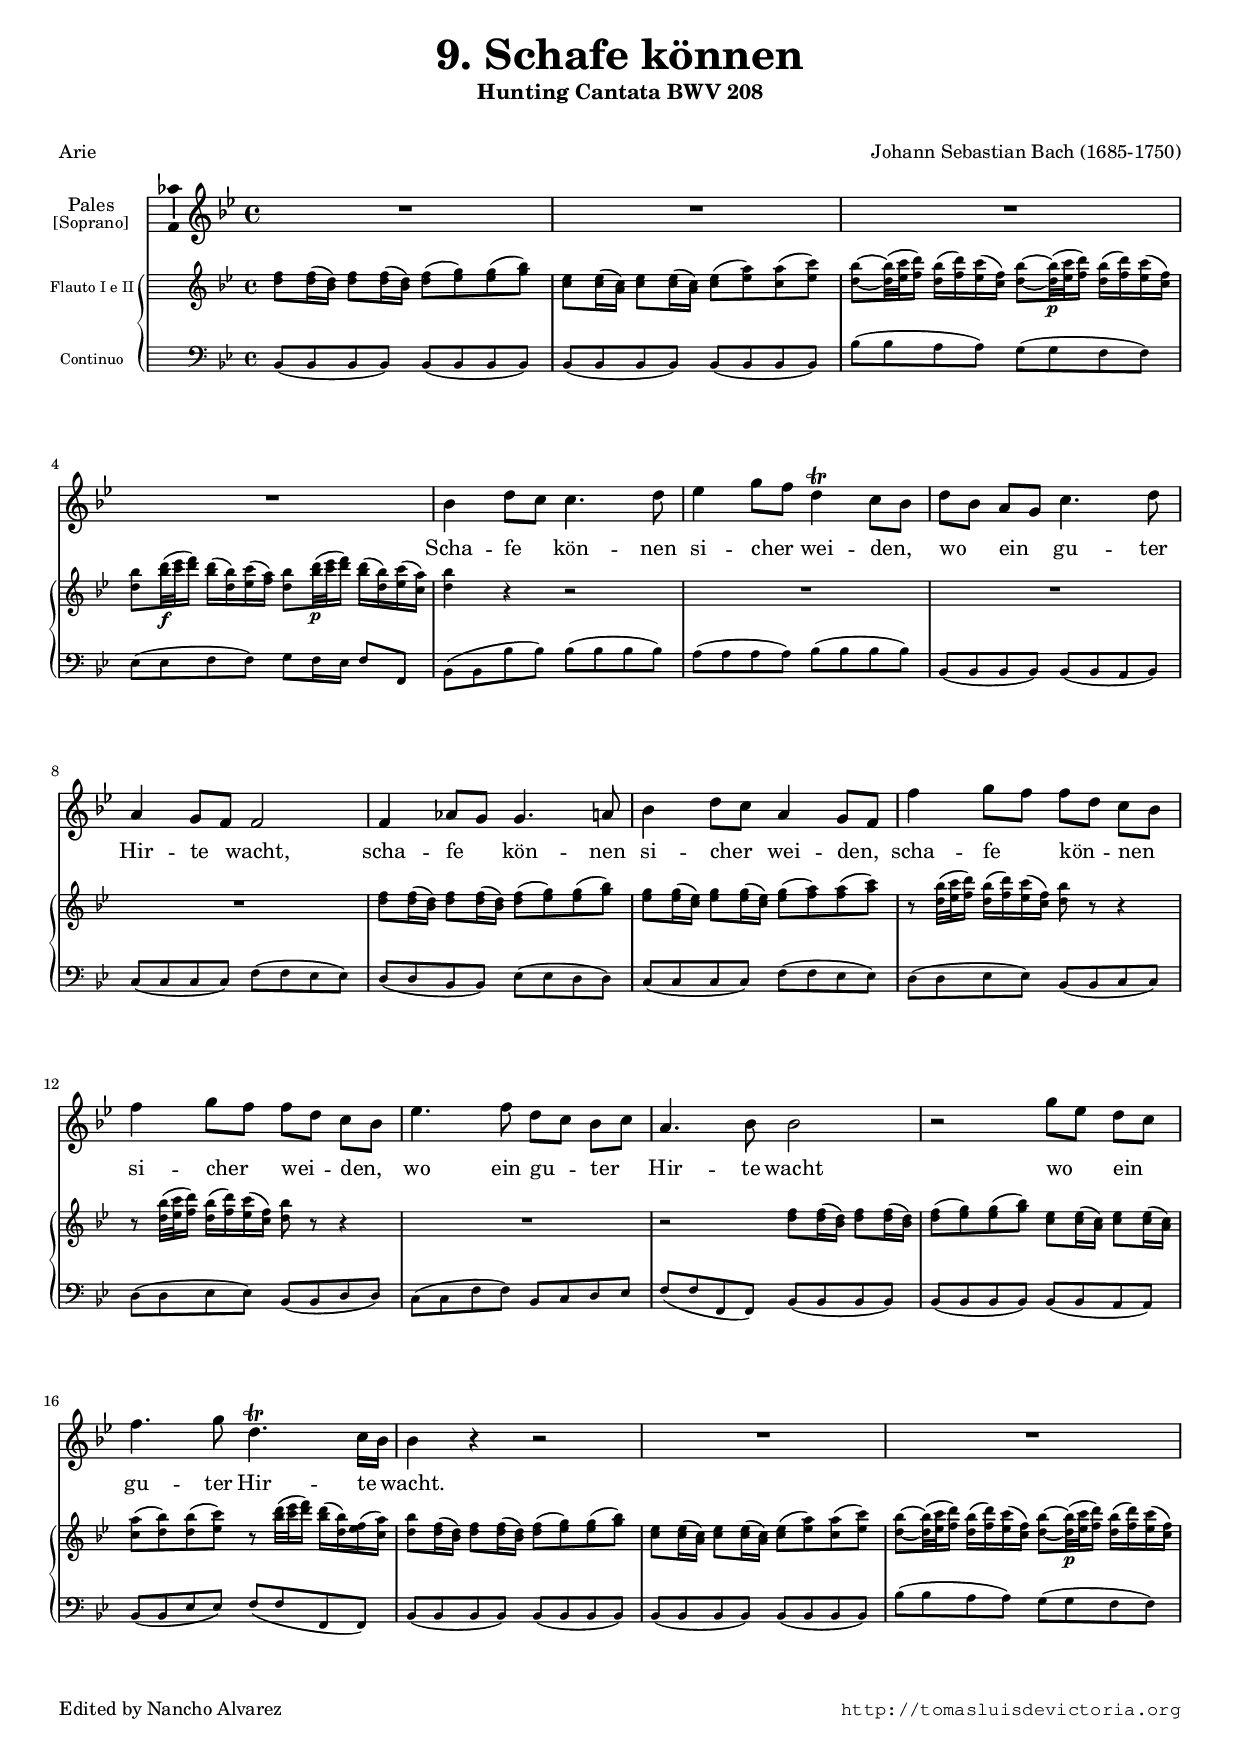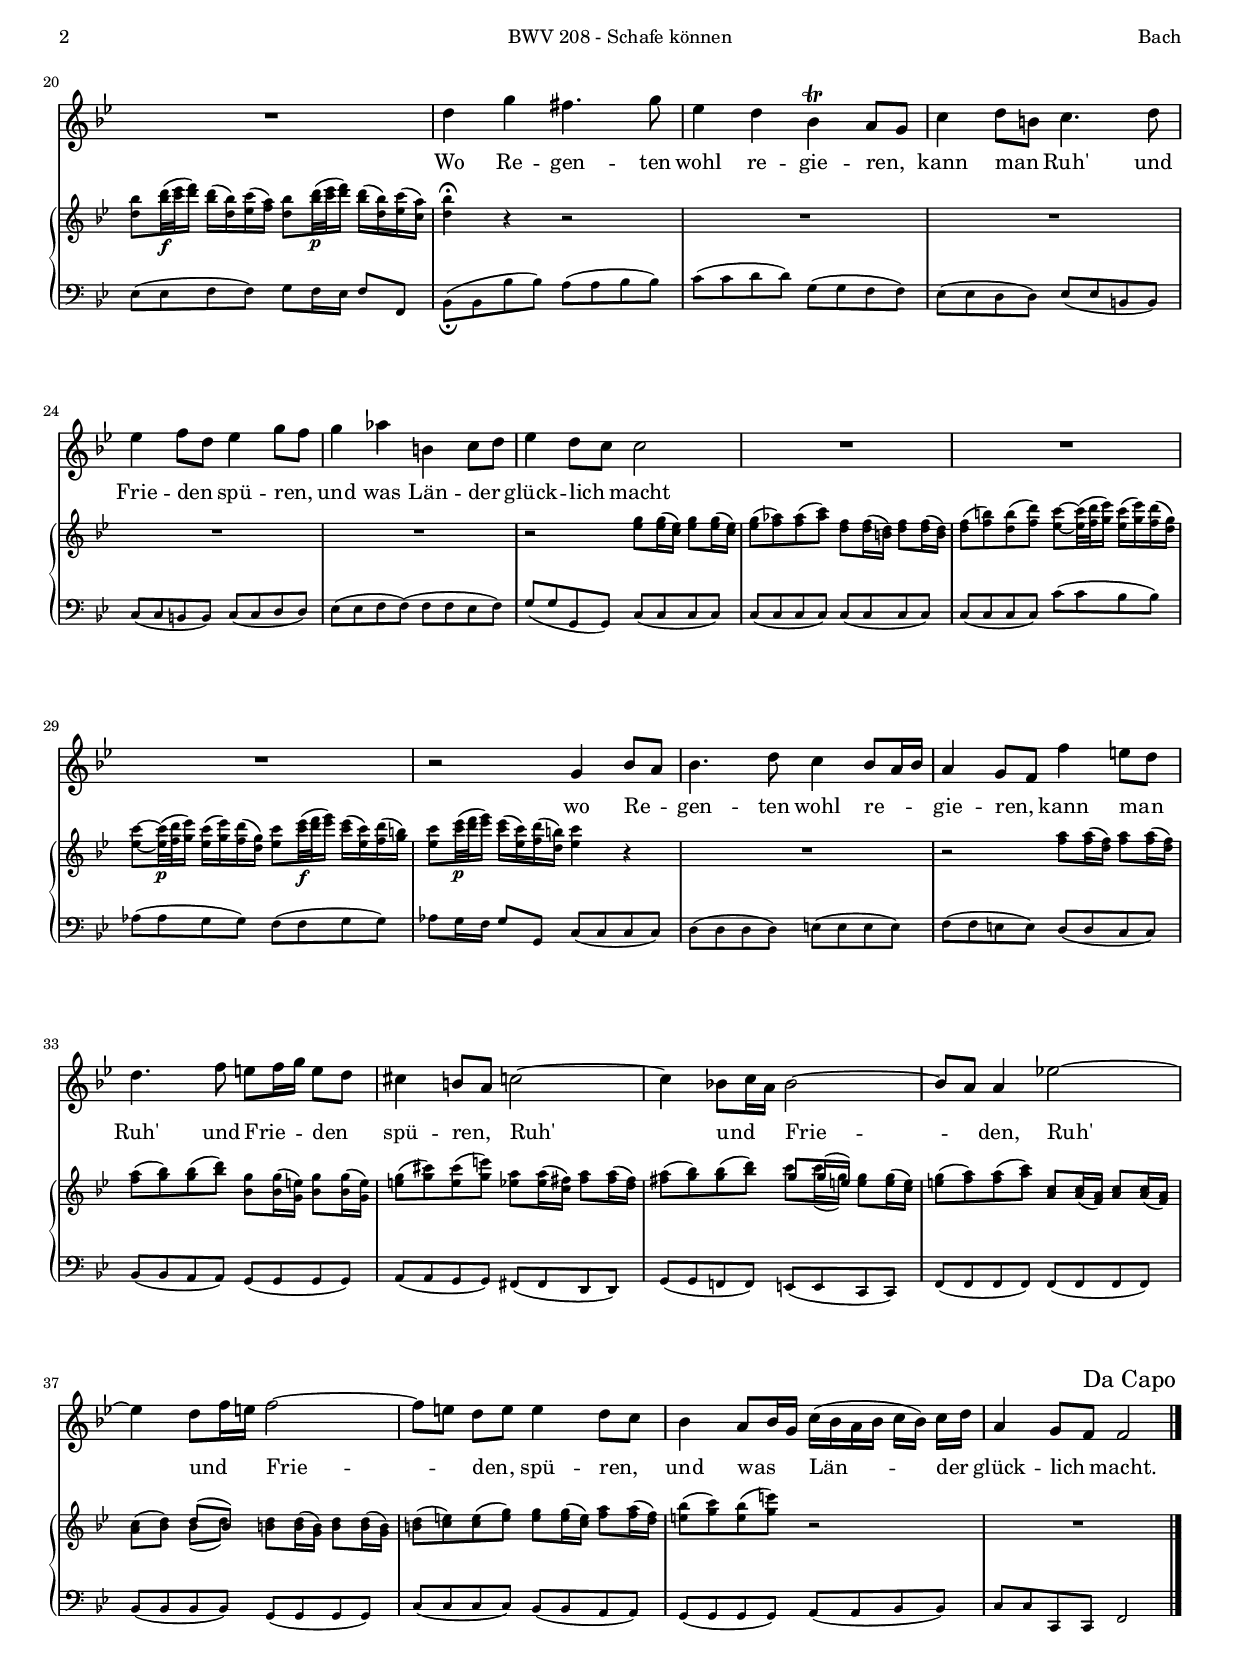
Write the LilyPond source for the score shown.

\version "2.18.0"

#(set-default-paper-size "a4")
#(set-global-staff-size 16.4)
#(ly:set-option 'point-and-click #f)
%mobile -s14.5 -i1.1 -m6

italicas=\override LyricText.font-shape = #'italic
rectas=\override LyricText.font-shape = #'upright
ss=\once \set suggestAccidentals = ##t
mtempo={\tempo 4 = 52}
pfermata=\markup{"(" \musicglyph #"scripts.ufermata" ")"}

htitle="BWV 208 - Schafe können"
hcomposer="Bach"

\header {
	title=\markup{\fontsize #3 "9. Schafe können"}
	subtitle="Hunting Cantata BWV 208"
        subsubtitle=\markup{\null \vspace #1 }
        composer="Johann Sebastian Bach (1685-1750)"
        pdfauthor=\composer
       %opus="(-)"
	poet=\markup{"Arie"}
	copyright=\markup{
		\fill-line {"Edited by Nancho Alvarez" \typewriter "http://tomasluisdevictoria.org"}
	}
%	tagline=""
}

global={
  \compressFullBarRests
  \key bes \major \time 4/4
  \skip 1*40 \bar "|."
  \override Score.RehearsalMark.self-alignment-X=#right
  \override Score.RehearsalMark.padding = #1.5
  \mark \markup{"Da Capo"}

}


soprano=\relative c''{
        \set autoBeaming=##f
        R1*4
        bes4 d8[ c] c4. d8
        ees4 g8[ f] d4^\trill c8[ bes]
        d[ bes] a[ g] c4. d8
        a4 g8[ f] f2
        f4 aes8[ g] g4. a8
        bes4 d8[ c] a4 g8[ f]
        f'4 g8[ f] f[ d] c[ bes]
        f'4 g8[ f] f[ d] c[ bes]
        ees4. f8 d8[ c] bes[ c]
        a4. bes8 bes2
        r2 g'8[ ees] d[ c]
        f4. g8 d4.^\trill c16[ bes]
        bes4 r r2
        R1*3
        d4 g fis4. g8
        ees4 d bes^\trill a8[ g]
        c4 d8[ b] c4. d8
        ees4 f8[ d] ees4 g8[ f]
        g4 aes b, c8[ d]
        ees4 d8[ c] c2
        R1*3
        r2 g4 bes8[ a]
        bes4. d8 c4 bes8[ a16 bes]
        a4 g8[ f] f'4 e8[ d]
        d4. f8 e8[ f16 g] e8[ d]
        cis4 b8[ a] c2 ~
        c4 bes!8[ c16 a] bes2 ~
        bes8[ a] a4 ees'!2 ~
        ees4 d8[ f16 e] f2 ~
        f8[ e] d[ e] e4 d8[ c]
        bes4 a8[ bes16 g] c16[( bes a bes] c[ bes]) c[ d]
        a4 g8[ f] f2
}

flautauno = \relative c'' {
  \set autoBeaming=##t
  f8 f16( d) f8 f16( d) f8( g) g( bes)
  ees,8 ees16( c) ees8 ees16( c) ees8( a) a( c)
  bes8 ~ bes32( c d16) bes( d) c( f,) bes8 ~ bes32(-\p c d16) bes( d) c( f,)
  bes8 d32(-\f ees f16) d16( bes) c( a) bes8 d32(-\p ees f16) d16( bes) c( a)
  bes4 r r2
  R1*3
  f8 f16( d) f8 f16( d) f8( g) g( bes)
  g8 g16( ees) g8 g16( ees) g8( a) a( c)
  r8 bes32( c d16) bes( d) c( f,) bes8 r r4
  r8 bes32( c d16) bes( d) c( f,) bes8 r r4
  R1
  r2 f8 f16( d) f8 f16( d)
  f8( g) g( bes) ees,8 ees16( c) ees8 ees16( c)
  a'8( bes) bes( c) r8 d32( ees f16) d16( bes) f( a)
  bes8 f16( d) f8 f16( d) f8( g) g( bes)
  ees,8 ees16( c) ees8 ees16( c) ees8( a) a( c)
  bes8 ~ bes32( c d16) bes( d) c( f,) bes8 ~ bes32(-\p c d16) bes( d) c( f,)
  bes8 d32-\f( ees f16) d( bes) c( a) bes8 d32-\p( ees f16) d( bes) c( a)
  bes4^\fermata r r2
  R1*4  
  r2 g8 g16( ees) g8 g16( ees)
  g8( aes) aes( c) f, f16( d) f8 f16( d)
  f8( b) b( d) c8 ~ c32( d ees16) c( ees) d( g,)
  c8 ~ c32(-\p d ees16) c( ees) d( g,) c8 ees32(-\f f g16) ees( c) d( b)
  c8 ees32(-\p f g16) ees( c) d( b) c4 r
  R1
  r2 a8 a16( f) a8 a16( f)
  a8( bes) bes( d) g,8 g16( e) g8 g16( e)
  g8( cis) cis( e) a, a16( fis) a8 a16( fis)
  a8( bes) bes( d) g, g16( e) g8 g16( e)
  g8( a) a( c) c,8 c16( a) c8 c16( a)
  c8( d) d( bes) d8 d16( b) d8 d16( b)
  d8( e) e( g) g g16( e) a8 a16( f)
  bes8( c) bes( e) r2
  R1
}

flautados = \relative c'' {
  \set autoBeaming=##t
  d8 d16( bes) d8 d16( bes) d8( ees) ees( g)
  c,8 c16( a) c8 c16( a) c8( ees) c( ees)
  d8 ~ d32( ees f16) d( f) ees( c) d8 ~ d32(-\p ees f16) d( f) ees( c)
  d8 bes'32(-\f c d16) bes( d,) ees( f) d8 bes'32(-\p c d16) bes( d,) ees( c)
  d4 r r2
  R1*3
  d8 d16( bes) d8 d16( bes) d8( ees) ees( g)
  ees8 ees16( c) ees8 ees16( c) ees8( f) f( a)
  r8 d,32( ees f16) d( f) ees( c) d8 r r4
  r8 d32( ees f16) d( f) ees( c) d8 r r4
  R1
  r2 d8 d16( bes) d8 d16( bes)
  d8( ees) ees( g)
  c,8 c16( a) c8 c16( a)
  c8( d) d( ees) r8 bes'32( c d16) bes( d,) ees( c)
  d8 d16( bes) d8 d16( bes) d8( ees) ees( g)
  c,8 c16( a) c8 c16( a) c8( ees) c( ees)
  d8 ~ d32( ees f16) d( f) ees( c) d8 ~ d32-\p( ees f16) d( f) ees( c)
  d8 bes'32(\f c d16) bes( d,) ees( f) d8 bes'32(-\p c d16) bes16( d,) ees( c)
  d4^\fermata r r2
  R1*4
  r2 ees8 ees16( c) ees8 ees16( c)
  ees8( f) f( aes) d, d16( b) d8 d16( b)
  d8( f) d( f) ees8 ~ ees32( f g16) ees( g) f( d)
  ees8 ~ ees32(\p f g16) ees( g) f( d) ees8 c'32(-\f d ees16) c16( ees,) f( g)
  ees8 c'32(-\p d ees16) c( ees,) f( d) ees4 r
  R1
  r2 f8 f16( d) f8 f16( d)
  f8( g) g( bes)
  bes,8 bes16( g) bes8 bes16( g)
  e'8( g) e( g) ees8 ees16( c) fis8 fis16( d)
  fis8( g) g( bes) c8 c16( g) e8 e16( c)
  e8( f) f( a) a, a16( f) a8 a16( f)
  a8( bes) bes( d) b8 b16( g) b8 b16( g)
  b8( c) c( e) e e16( c) f8 f16( d)
  e8( g) e( g) r2 
  R1
}

continuo=\relative c{
  \set autoBeaming=##t
  bes8( bes bes bes) bes( bes bes bes)
  bes( bes bes bes) bes( bes bes bes)
  bes'8( bes a a) g( g f f)
  ees( ees f f) g8 f16 ees f8 f,
  bes( bes bes' bes) bes( bes bes bes)
  a( a a a) bes( bes bes bes)
  bes,( bes bes bes) bes( bes a bes)
  c8( c c c) f( f ees ees)
  d( d bes bes) ees( ees d d)
  c( c c c) f( f ees ees)
  d8( d ees ees) bes( bes c c)
  d( d ees ees) bes( bes d d)
  c( c f f) bes, c d ees
  f( f f, f) bes( bes bes bes)
  bes( bes bes bes) bes( bes a a)
  bes( bes ees ees) f( f f, f)
  bes( bes bes bes) bes( bes bes bes)
  bes( bes bes bes) bes( bes bes bes)
  bes'( bes a a) g( g f f)
  ees( ees f f) g8 f16 ees f8 f,
  bes8(_\fermata bes bes' bes)
  a( a bes bes)
  c( c d d) g,( g f f)
  ees( ees d d) ees( ees b b)
  c( c b b) c( c d d)
  ees( ees f f) (f f ees f)
  g( g g, g) c( c c c)
  c( c c c) c( c c c)
  c( c c c) c'( c bes bes)
  aes( aes g g) f( f g g)
  aes8 g16 f g8 g, c8( c c c)
  d8( d d d) e( e e e)
  f( f e e) d( d c c)
  bes( bes a a) g( g g g)
  a( a g g) fis( fis d d)
  g( g f! f) e( e c c)
  f( f f f) f( f f f)
  bes( bes bes bes) g( g g g)
  c( c c c) bes( bes a a)
  g( g g g) a( a bes bes)
  c c c, c f2
}
guia=\relative c''{
\set autoBeaming=##t
}


textosoprano=\lyricmode{
Scha -- fe kön -- nen si -- cher wei -- den,
wo ein gu -- ter Hir -- te wacht,
scha -- fe kön -- nen si -- cher wei -- den,
scha -- fe kön -- nen si -- cher wei -- den,
wo ein gu -- ter Hir -- te wacht
wo ein gu -- ter Hir -- te wacht.

Wo Re -- gen -- ten wohl re -- gie -- ren,
kann man Ruh' und Frie -- den spü -- ren,
und was Län -- der glück -- lich macht
wo Re -- gen -- ten wohl re -- gie -- ren,
kann man Ruh' und Frie -- den spü -- ren,
Ruh' und Frie -- den,
Ruh' und Frie -- den,
spü -- ren,
und was Län -- der glück -- lich macht.
}



\score {\transpose c' c'{

<< 
        \new Staff\with{\consists Ambitus_engraver }
        <<\global
	\new Voice="v5" {
		\set Staff.instrumentName=\markup{\center-column{"Pales" \raise #1 \smaller "[Soprano]"} }
		\clef "treble"
		\soprano }
	\new Lyrics \lyricsto "v5" {\textosoprano }
	>>

\new PianoStaff << 

\new Staff  \with{ 
      \remove Ambitus_engraver
      fontSize = #-2
      \override StaffSymbol #'staff-space = #(magstep -3)
      }<<\global
	\new Voice="v1" {
		\set Staff.instrumentName=\markup{"Flauto I e II"}
		\clef "treble" % clave de sol en primera
		\partcombine \flautauno \flautados }
	>>
%{	
	\new Staff <<\global
	\new Voice="v2" {
		\set Staff.instrumentName=\markup{"Flauto II"}
		\clef "treble" % clave de sol en primera
		\flautados }
	>>
%}


        \new Staff  \with{ 
      \remove Ambitus_engraver
      fontSize = #-2
      \override StaffSymbol #'staff-space = #(magstep -3)
      }<<\global
	\new Voice="c" {
		\set Staff.instrumentName=\markup{"Continuo"}
		\clef "bass"
		\continuo } 
	>>  
>>
>>
	} % transpose

\layout{ 
	\context {\Lyrics 
		\override VerticalAxisGroup.staff-affinity = #UP
		\override VerticalAxisGroup.nonstaff-relatedstaff-spacing =
			#'((basic-distance . 0) (minimum-distance . 0) (padding . 1))
		\override LyricText.font-size = #1.2
		\override LyricHyphen.minimum-distance = #0.5
	}
	\context {\Score 
		tempoHideNote = ##t
		\override BarNumber.padding = #2 
	}
	\context {\Voice 
		%melismaBusyProperties = #'()
		%autoBeaming = ##f
	}
	\context {\Staff 
                %\RemoveEmptyStaves %notablet
                %\override VerticalAxisGroup.remove-first = ##t
		\override VerticalAxisGroup.staff-staff-spacing =
			#'((basic-distance . 10) (minimum-distance . 0) (padding . 1))
		%\consists Ambitus_engraver 
		\override LigatureBracket.padding = #1
	}
}

%\midi { \mtempo }

}


\paper{
	evenHeaderMarkup=\markup  \fill-line { \fromproperty #'page:page-number-string \htitle \hcomposer }
	oddHeaderMarkup= \markup  \fill-line { \on-the-fly #not-first-page \hcomposer \on-the-fly #not-first-page \htitle \on-the-fly #not-first-page \fromproperty #'page:page-number-string }
	%system-count=20
	%page-count = 1
	ragged-last-bottom = ##f
	indent=1.5\cm
	system-system-spacing =
	#'((basic-distance . 20) (minimum-distance . 0) (padding . 5))
	top-system-spacing = % header
	#'((basic-distance . 12) (minimum-distance . 0) (padding . 0))
	last-bottom-spacing = % footer
	#'((basic-distance . 15) (minimum-distance . 0) (padding . 0))
	markup-system-spacing.padding = #1.5
}
